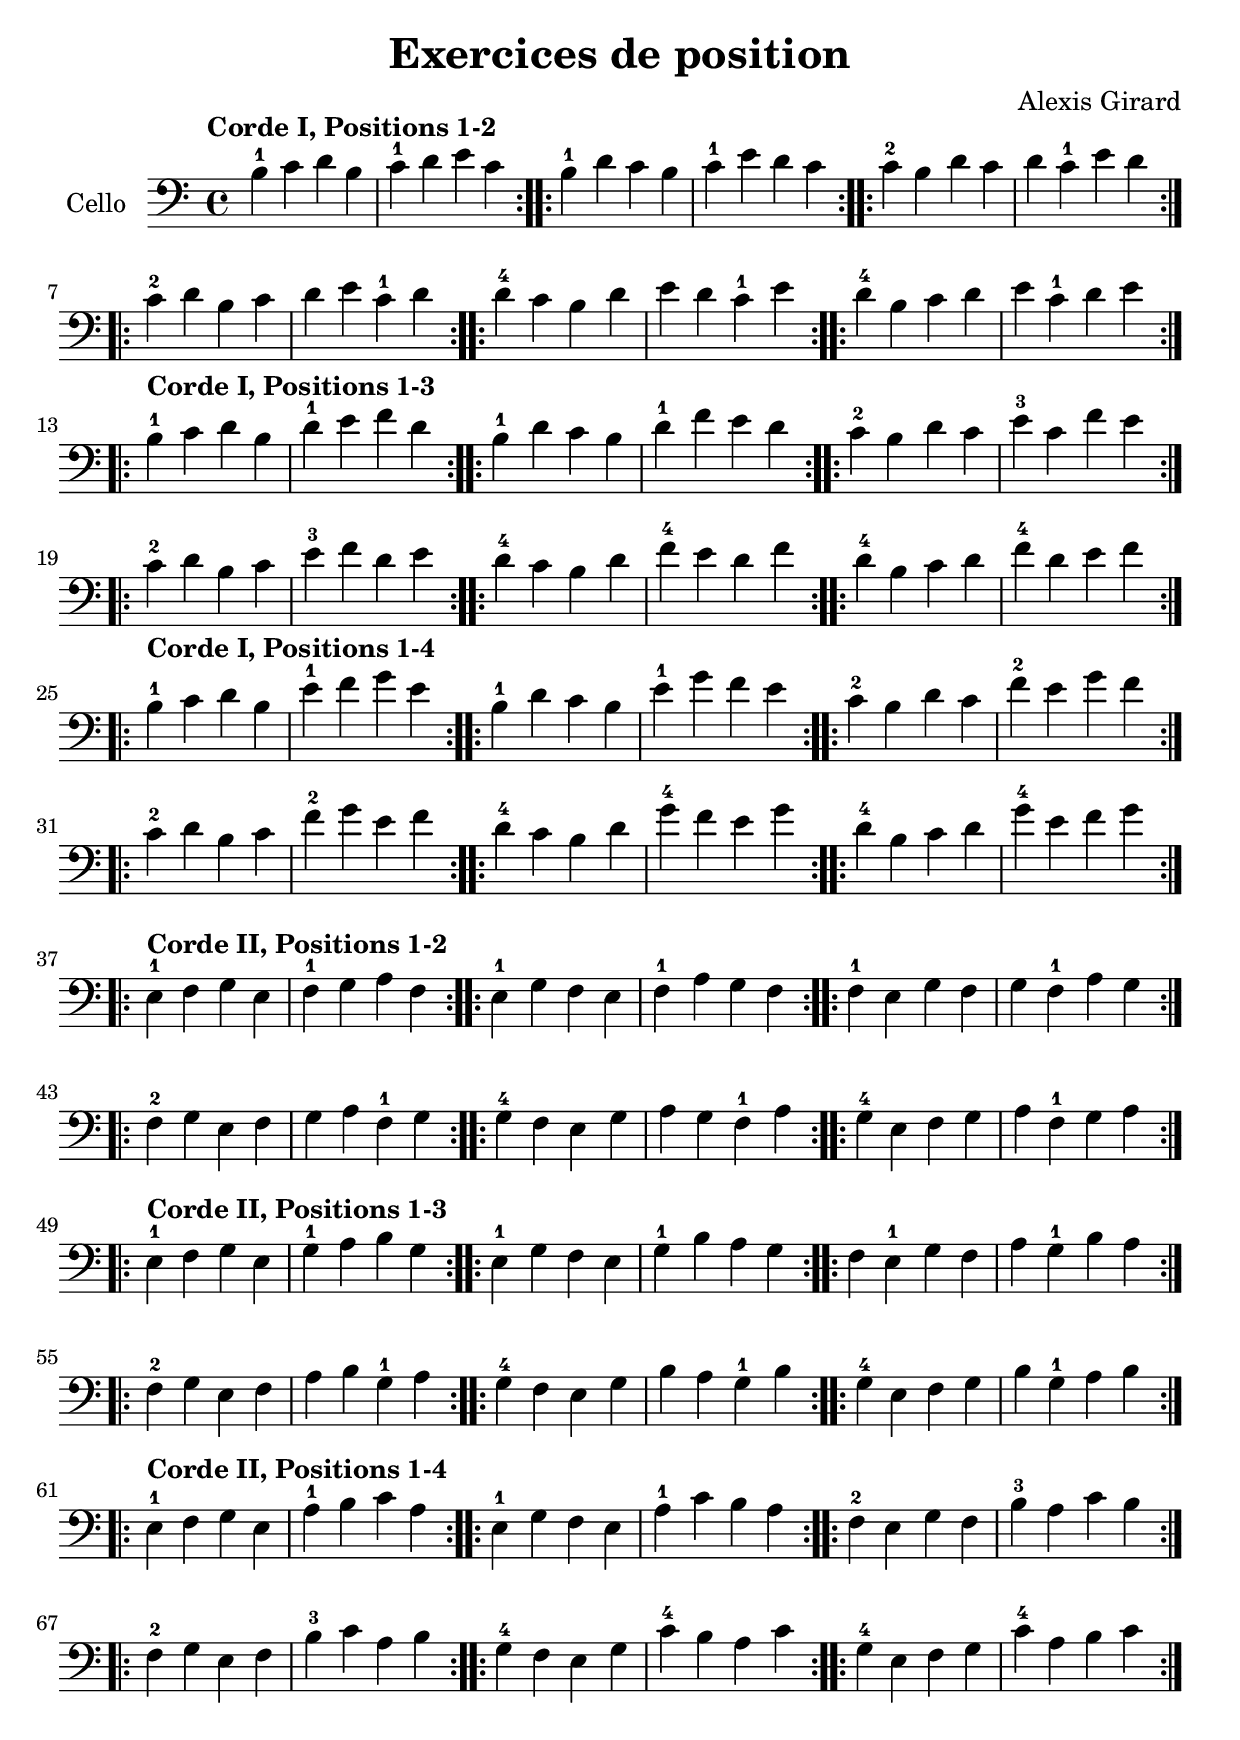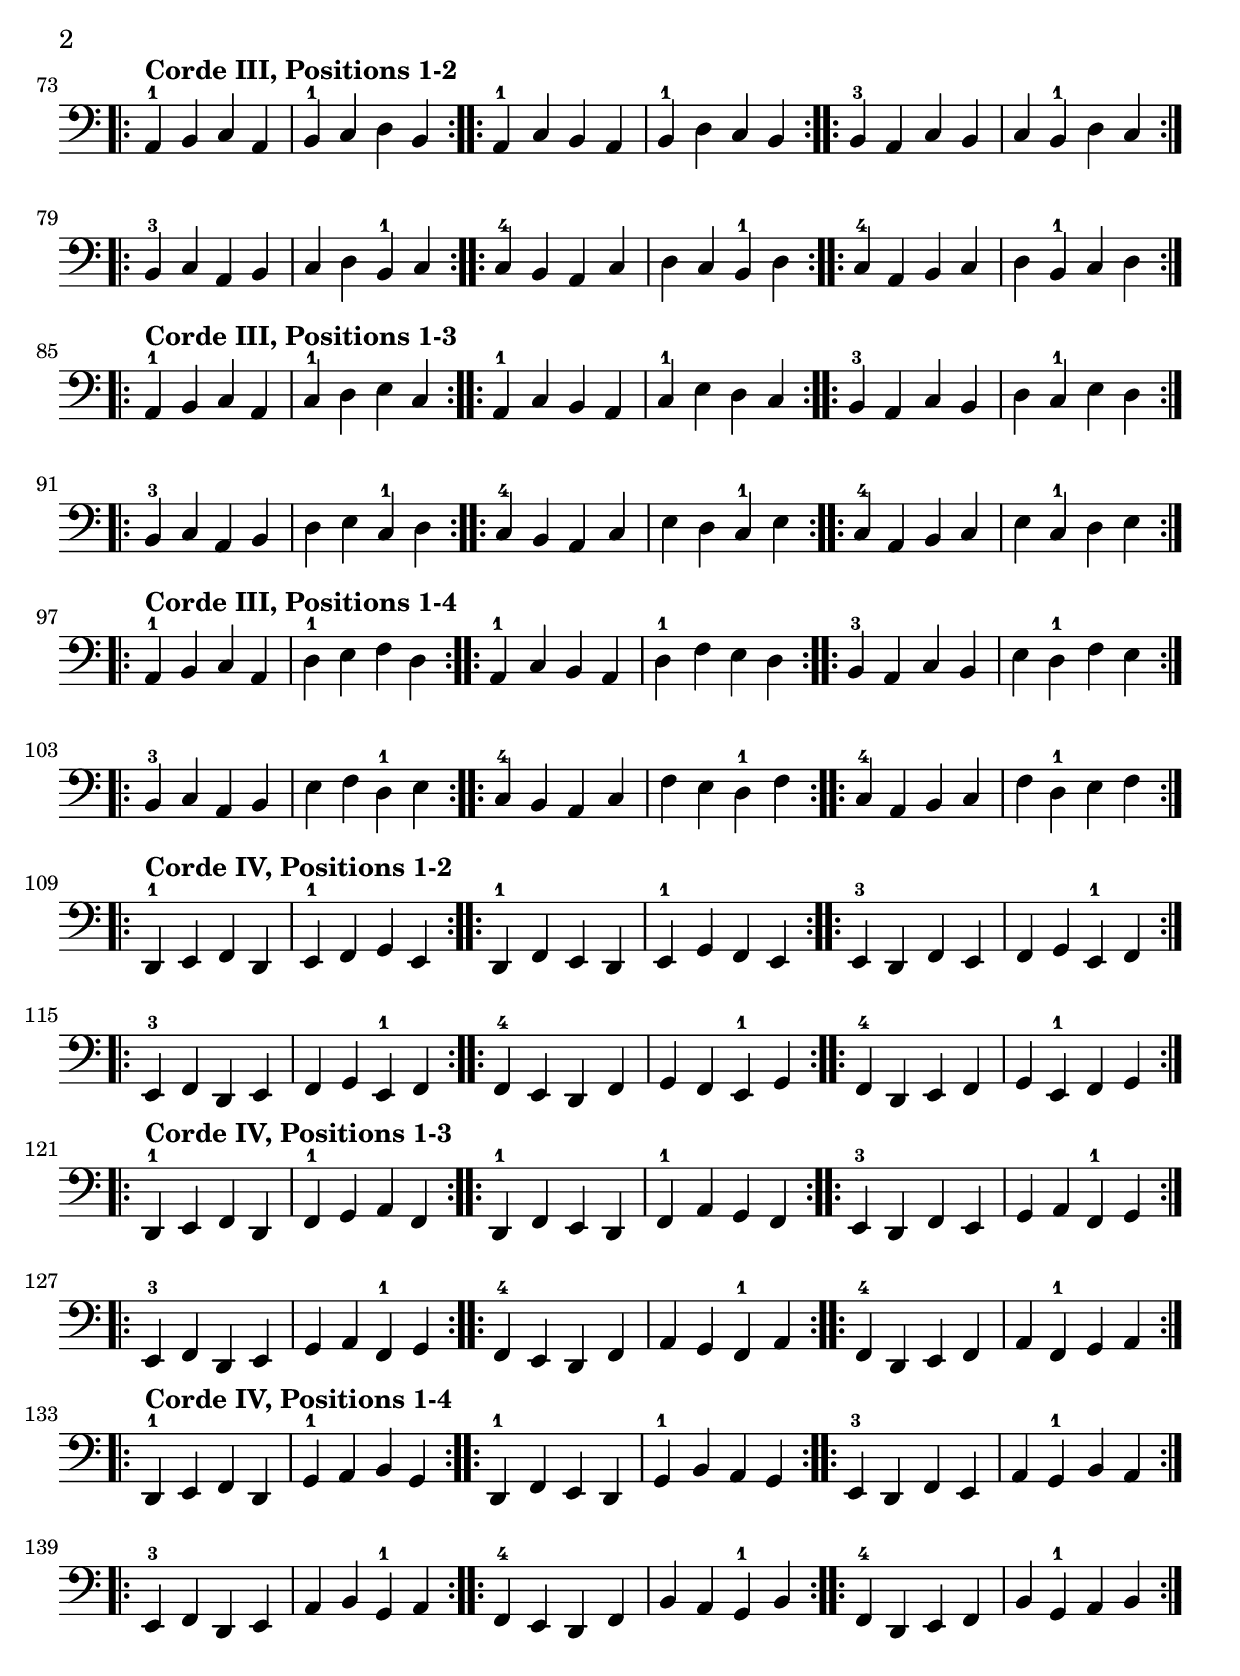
#(set-global-staff-size 23)

\version "2.18.2"
\header {
  title = "Exercices de position"
  composer = "Alexis Girard"
}

\language "italiano"

\score {
  \new Staff
   \with {instrumentName = #"Cello "}
   {
   \override Hairpin.to-barline = ##f
   \time 4/4
   \key do \major
   \clef bass
   \tempo "Corde I, Positions 1-2"

   % Ligne 1

   \repeat volta 2 { si4-1 do'4 re'4 si4  | do'4-1 re'4   mi'4 do'4 }
   \repeat volta 2 { si4-1 re'4 do'4 si4  | do'4-1 mi'4   re'4 do'4 }
   \repeat volta 2 { do'4-2 si4 re'4 do'4 | re'4   do'4-1 mi'4 re'4 }

   % Ligne 2

   \repeat volta 2 { do'4-2 re'4 si4  do'4 | re'4 mi'4   do'4-1 re'4 }
   \repeat volta 2 { re'4-4 do'4 si4  re'4 | mi'4 re'4   do'4-1 mi'4 }
   \repeat volta 2 { re'4-4 si4  do'4 re'4 | mi'4 do'4-1 re'4   mi'4 }

   \break

   \tempo "Corde I, Positions 1-3"

   % Ligne 1

   \repeat volta 2 { si4-1 do'4 re'4 si4  | re'4-1 mi'4 fa'4 re'4 }
   \repeat volta 2 { si4-1 re'4 do'4 si4  | re'4-1 fa'4 mi'4 re'4 }
   \repeat volta 2 { do'4-2 si4 re'4 do'4 | mi'4-3 do'4 fa'4 mi'4 }

   % Ligne 2

   \repeat volta 2 { do'4-2 re'4 si4  do'4 | mi'4-3 fa'4 re'4 mi'4 }
   \repeat volta 2 { re'4-4 do'4 si4  re'4 | fa'4-4 mi'4 re'4 fa'4 }
   \repeat volta 2 { re'4-4 si4  do'4 re'4 | fa'4-4 re'4 mi'4 fa'4 }

   \break

   \tempo "Corde I, Positions 1-4"

   % Ligne 1

   \repeat volta 2 { si4-1  do'4 re'4 si4 | mi'4-1 fa'4 sol'4 mi'4 }
   \repeat volta 2 { si4-1  re'4 do'4 si4 | mi'4-1 sol'4 fa'4 mi'4 }
   \repeat volta 2 { do'4-2 si4 re'4 do'4 | fa'4-2 mi'4 sol'4 fa'4 }

   % Ligne 2

   \repeat volta 2 { do'4-2 re'4 si4  do'4 | fa'4-2  sol'4 mi'4 fa'4  }
   \repeat volta 2 { re'4-4 do'4 si4  re'4 | sol'4-4 fa'4  mi'4 sol'4 }
   \repeat volta 2 { re'4-4 si4  do'4 re'4 | sol'4-4 mi'4  fa'4 sol'4 }

   \break

   \tempo "Corde II, Positions 1-2"

   % Ligne 1

   \repeat volta 2 { mi4-1 fa4 sol4 mi4 | fa4-1 sol4  la4  fa4  }
   \repeat volta 2 { mi4-1 sol4 fa4 mi4 | fa4-1 la4   sol4 fa4  }
   \repeat volta 2 { fa4-1 mi4 sol4 fa4 | sol4  fa4-1 la4  sol4 }

   % Ligne 2

   \repeat volta 2 { fa4-2  sol4 mi4 fa4 | sol4 la4   fa4-1 sol4 }
   \repeat volta 2 { sol4-4 fa4 mi4 sol4 | la4  sol4  fa4-1 la4  }
   \repeat volta 2 { sol4-4 mi4 fa4 sol4 | la4  fa4-1 sol4  la4  }

   \break

   \tempo "Corde II, Positions 1-3"

   % Ligne 1

   \repeat volta 2 { mi4-1 fa4 sol4 mi4 | sol4-1 la4 si4 sol4 }
   \repeat volta 2 { mi4-1 sol4 fa4 mi4 | sol4-1 si4 la4 sol4 }
   \repeat volta 2 { fa4 mi4-1 sol4 fa4 | la4 sol4-1 si4 la4  }

   % Ligne 2

   \repeat volta 2 { fa4-2 sol4 mi4 fa4  | la4 si4 sol4-1 la4 }
   \repeat volta 2 { sol4-4 fa4 mi4 sol4 | si4 la4 sol4-1 si4 }
   \repeat volta 2 { sol4-4 mi4 fa4 sol4 | si4 sol4-1 la4 si4 }

   \tempo "Corde II, Positions 1-4"

   % Ligne 1

   \repeat volta 2 { mi4-1 fa4 sol4 mi4 | la4-1 si4 do'4 la4 }
   \repeat volta 2 { mi4-1 sol4 fa4 mi4 | la4-1 do'4 si4 la4 }
   \repeat volta 2 { fa4-2 mi4 sol4 fa4 | si4-3 la4 do'4 si4 }

   % Ligne 2

   \repeat volta 2 { fa4-2  sol4 mi4 fa4  | si4-3 do'4 la4 si4  }
   \repeat volta 2 { sol4-4 fa4  mi4 sol4 | do'4-4 si4 la4 do'4 }
   \repeat volta 2 { sol4-4 mi4  fa4 sol4 | do'4-4 la4 si4 do'4 }

   \break

   \tempo "Corde III, Positions 1-2"

   % Ligne 1

   \repeat volta 2 { la,4-1 si,4 do4 la,4 | si,4-1 do4 re4 si,4 }
   \repeat volta 2 { la,4-1 do4 si,4 la,4 | si,4-1 re4 do4 si,4 }
   \repeat volta 2 { si,4-3 la,4 do4 si,4 | do4 si,4-1 re4 do4  }

   % Ligne 2

   \repeat volta 2 { si,4-3 do4 la,4 si,4 | do4 re4 si,4-1 do4 }
   \repeat volta 2 { do4-4  si,4 la,4 do4 | re4 do4 si,4-1 re4 }
   \repeat volta 2 { do4-4  la,4 si,4 do4 | re4 si,4-1 do4 re4 }

   \break

   \tempo "Corde III, Positions 1-3"

   % Ligne 1

   \repeat volta 2 {la,4-1 si,4 do4 la,4 | do4-1 re4 mi4 do4 }
   \repeat volta 2 {la,4-1 do4 si,4 la,4 | do4-1 mi4 re4 do4 }
   \repeat volta 2 {si,4-3 la,4 do4 si,4 | re4 do4-1 mi4 re4 }

   % Ligne 2

   \repeat volta 2 { si,4-3 do4  la,4 si,4 | re4 mi4 do4-1 re4 }
   \repeat volta 2 { do4-4  si,4 la,4 do4  | mi4 re4 do4-1 mi4 }
   \repeat volta 2 { do4-4  la,4 si,4 do4  | mi4 do4-1 re4 mi4 }

   \break

   \tempo "Corde III, Positions 1-4"

   % Ligne 1

   \repeat volta 2 { la,4-1 si,4 do4  la,4 | re4-1 mi4 fa4 re4 }
   \repeat volta 2 { la,4-1 do4  si,4 la,4 | re4-1 fa4 mi4 re4 }
   \repeat volta 2 { si,4-3 la,4 do4  si,4 | mi4 re4-1 fa4 mi4 }

   % Ligne 2

   \repeat volta 2 { si,4-3 do4  la,4 si,4 | mi4 fa4  re4-1 mi4 }
   \repeat volta 2 { do4-4  si,4 la,4 do4  | fa4 mi4  re4-1 fa4 }
   \repeat volta 2 { do4-4  la,4 si,4 do4  | fa4 re4-1 mi4  fa4 }

   \break

   \tempo "Corde IV, Positions 1-2"

   % Ligne 1

   \repeat volta 2 { re,4-1 mi,4 fa,4 re,4 | mi,4-1 fa,4 sol,4 mi,4 }
   \repeat volta 2 { re,4-1 fa,4 mi,4 re,4 | mi,4-1 sol,4 fa,4 mi,4 }
   \repeat volta 2 { mi,4-3 re,4 fa,4 mi,4 | fa,4 sol,4 mi,4-1 fa,4 }

   % Ligne 2

   \repeat volta 2 { mi,4-3 fa,4 re,4 mi,4 | fa,4 sol,4 mi,4-1 fa,4  }
   \repeat volta 2 { fa,4-4 mi,4 re,4 fa,4 | sol,4 fa,4 mi,4-1 sol,4 }
   \repeat volta 2 { fa,4-4 re,4 mi,4 fa,4 | sol,4 mi,4-1 fa,4 sol,4 }

   \break

   \tempo "Corde IV, Positions 1-3"

   % Ligne 1

   \repeat volta 2 { re,4-1 mi,4 fa,4 re,4 | fa,4-1 sol,4 la,4  fa,4   }
   \repeat volta 2 { re,4-1 fa,4 mi,4 re,4 | fa,4-1 la,4  sol,4 fa,4   }
   \repeat volta 2 { mi,4-3 re,4 fa,4 mi,4 | sol,4  la,4  fa,4-1 sol,4 }

   % Ligne 2

   \repeat volta 2 { mi,4-3 fa,4 re,4 mi,4 | sol,4 la,4   fa,4-1 sol,4 }
   \repeat volta 2 { fa,4-4 mi,4 re,4 fa,4 | la,4  sol,4  fa,4-1 la,4  }
   \repeat volta 2 { fa,4-4 re,4 mi,4 fa,4 | la,4  fa,4-1 sol,4  la,4  }

   \break

   \tempo "Corde IV, Positions 1-4"

   % Ligne 1

   \repeat volta 2 { re,4-1 mi,4 fa,4 re,4 | sol,4-1 la,4   si,4 sol,4 }
   \repeat volta 2 { re,4-1 fa,4 mi,4 re,4 | sol,4-1 si,4   la,4 sol,4 }
   \repeat volta 2 { mi,4-3 re,4 fa,4 mi,4 | la,4   sol,4-1 si,4 la,4  }

   % Ligne 2

   \repeat volta 2 { mi,4-3 fa,4 re,4 mi,4 | la,4 si,4 sol,4-1 la,4 }
   \repeat volta 2 { fa,4-4 mi,4 re,4 fa,4 | si,4 la,4 sol,4-1 si,4 }
   \repeat volta 2 { fa,4-4 re,4 mi,4 fa,4 | si,4 sol,4-1 la,4 si,4 }
 }
}
